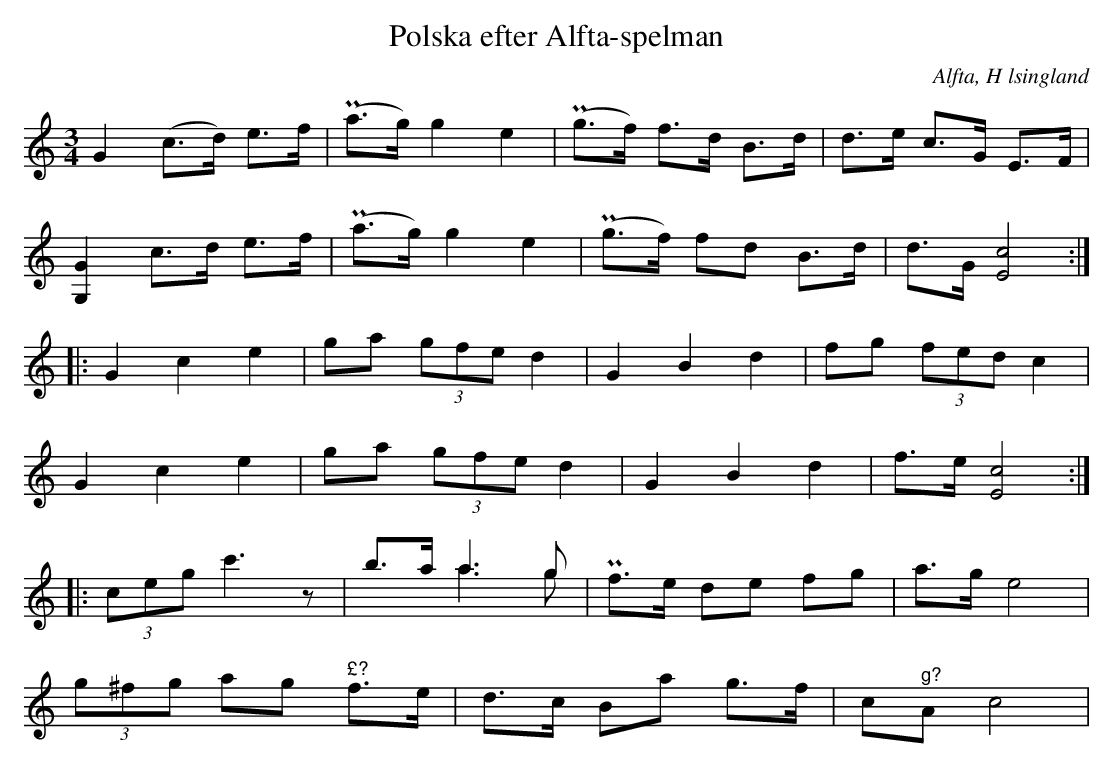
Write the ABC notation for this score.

X:1
T: Polska efter Alfta-spelman
O: Alfta, H lsingland
M: 3/4
L: 1/8
K: C
G2    (c>d) e>f | P(a>g) g2 e2 | P(g>f) f>d B>d | d>e c>G E>F |
[GG,]2 c>d  e>f | P(a>g) g2 e2 | P(g>f) fd B>d | d>G [E4c4] ::
G2 c2 e2 | ga (3gfe d2 | G2 B2 d2 | fg (3fed c2 |
G2 c2 e2 | ga (3gfe d2 | G2 B2 d2 | f>e [E4c4] ::
(3ceg c'3z | b>a a2>g2 & x2 a2>g2 | Pf>e de fg | a>g e4 |
(3g^fg ag "^£?"f>e | d>c Ba g>f | c"^g?"A c4 |
